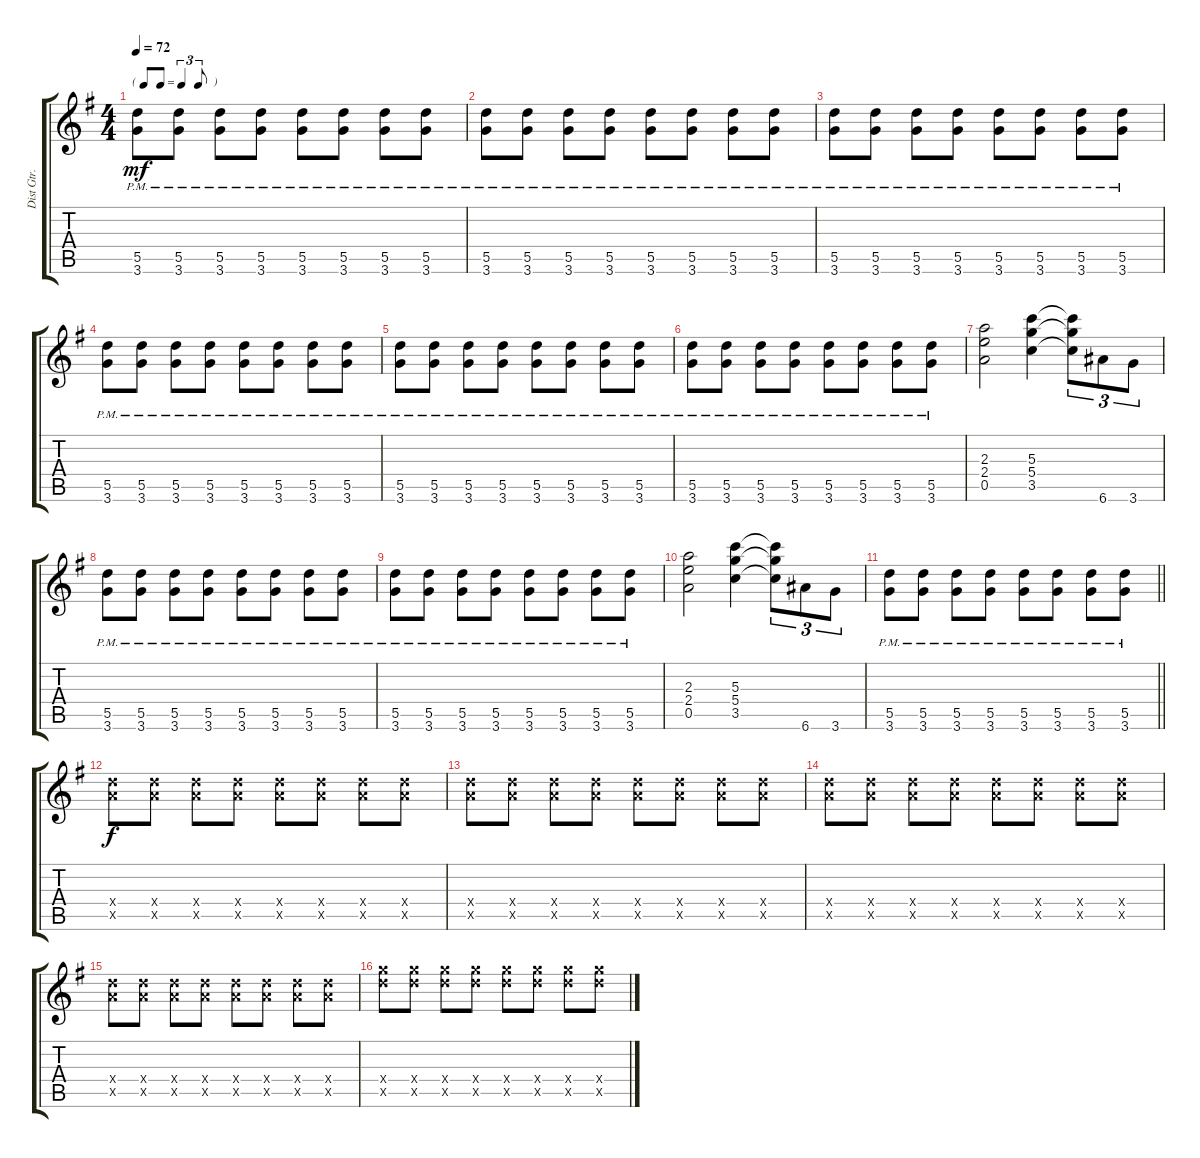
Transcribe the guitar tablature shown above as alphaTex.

\track ("Dist Gtr." "Dist Gtr.") {instrument distortionguitar}
\staff {score tabs}
\tuning (E4 B3 G4 D4 A3 E3) {hide}
\ts (4 4)
\tf triplet8th
\tempo 72
\clef g2
\ks g
(5.5{pm} 3.6{pm}).8{dy mf} (5.5{pm} 3.6{pm}).8 (5.5{pm} 3.6{pm}).8 (5.5{pm} 3.6{pm}).8 (5.5{pm} 3.6{pm}).8 (5.5{pm} 3.6{pm}).8 (5.5{pm} 3.6{pm}).8 (5.5{pm} 3.6{pm}).8 |
(5.5{pm} 3.6{pm}).8 (5.5{pm} 3.6{pm}).8 (5.5{pm} 3.6{pm}).8 (5.5{pm} 3.6{pm}).8 (5.5{pm} 3.6{pm}).8 (5.5{pm} 3.6{pm}).8 (5.5{pm} 3.6{pm}).8 (5.5{pm} 3.6{pm}).8 |
(5.5{pm} 3.6{pm}).8 (5.5{pm} 3.6{pm}).8 (5.5{pm} 3.6{pm}).8 (5.5{pm} 3.6{pm}).8 (5.5{pm} 3.6{pm}).8 (5.5{pm} 3.6{pm}).8 (5.5{pm} 3.6{pm}).8 (5.5{pm} 3.6{pm}).8 |
(5.5{pm} 3.6{pm}).8 (5.5{pm} 3.6{pm}).8 (5.5{pm} 3.6{pm}).8 (5.5{pm} 3.6{pm}).8 (5.5{pm} 3.6{pm}).8 (5.5{pm} 3.6{pm}).8 (5.5{pm} 3.6{pm}).8 (5.5{pm} 3.6{pm}).8 |
(5.5{pm} 3.6{pm}).8 (5.5{pm} 3.6{pm}).8 (5.5{pm} 3.6{pm}).8 (5.5{pm} 3.6{pm}).8 (5.5{pm} 3.6{pm}).8 (5.5{pm} 3.6{pm}).8 (5.5{pm} 3.6{pm}).8 (5.5{pm} 3.6{pm}).8 |
(5.5{pm} 3.6{pm}).8 (5.5{pm} 3.6{pm}).8 (5.5{pm} 3.6{pm}).8 (5.5{pm} 3.6{pm}).8 (5.5{pm} 3.6{pm}).8 (5.5{pm} 3.6{pm}).8 (5.5{pm} 3.6{pm}).8 (5.5{pm} 3.6{pm}).8 |
(2.3 2.4 0.5).2 (5.3 5.4 3.5).4 (5.3{t} 5.4{t} 3.5{t}).8{tu (3 2)} 6.6.8{tu (3 2)} 3.6.8{tu (3 2)} |
(5.5{pm} 3.6{pm}).8 (5.5{pm} 3.6{pm}).8 (5.5{pm} 3.6{pm}).8 (5.5{pm} 3.6{pm}).8 (5.5{pm} 3.6{pm}).8 (5.5{pm} 3.6{pm}).8 (5.5{pm} 3.6{pm}).8 (5.5{pm} 3.6{pm}).8 |
(5.5{pm} 3.6{pm}).8 (5.5{pm} 3.6{pm}).8 (5.5{pm} 3.6{pm}).8 (5.5{pm} 3.6{pm}).8 (5.5{pm} 3.6{pm}).8 (5.5{pm} 3.6{pm}).8 (5.5{pm} 3.6{pm}).8 (5.5{pm} 3.6{pm}).8 |
(2.3 2.4 0.5).2 (5.3 5.4 3.5).4 (5.3{t} 5.4{t} 3.5{t}).8{tu (3 2)} 6.6.8{tu (3 2)} 3.6.8{tu (3 2)} |
\barLineRight lightlight
(5.5{pm} 3.6{pm}).8 (5.5{pm} 3.6{pm}).8 (5.5{pm} 3.6{pm}).8 (5.5{pm} 3.6{pm}).8 (5.5{pm} 3.6{pm}).8 (5.5{pm} 3.6{pm}).8 (5.5{pm} 3.6{pm}).8 (5.5{pm} 3.6{pm}).8 |
(0.4{x} 0.5{x}).8{dy f} (0.4{x} 0.5{x}).8 (0.4{x} 0.5{x}).8 (0.4{x} 0.5{x}).8 (0.4{x} 0.5{x}).8 (0.4{x} 0.5{x}).8 (0.4{x} 0.5{x}).8 (0.4{x} 0.5{x}).8 |
(0.4{x} 0.5{x}).8 (0.4{x} 0.5{x}).8 (0.4{x} 0.5{x}).8 (0.4{x} 0.5{x}).8 (0.4{x} 0.5{x}).8 (0.4{x} 0.5{x}).8 (0.4{x} 0.5{x}).8 (0.4{x} 0.5{x}).8 |
(0.4{x} 0.5{x}).8 (0.4{x} 0.5{x}).8 (0.4{x} 0.5{x}).8 (0.4{x} 0.5{x}).8 (0.4{x} 0.5{x}).8 (0.4{x} 0.5{x}).8 (0.4{x} 0.5{x}).8 (0.4{x} 0.5{x}).8 |
(0.4{x} 0.5{x}).8 (0.4{x} 0.5{x}).8 (0.4{x} 0.5{x}).8 (0.4{x} 0.5{x}).8 (0.4{x} 0.5{x}).8 (0.4{x} 0.5{x}).8 (0.4{x} 0.5{x}).8 (0.4{x} 0.5{x}).8 |
(5.4{x} 5.5{x}).8 (5.4{x} 5.5{x}).8 (5.4{x} 5.5{x}).8 (5.4{x} 5.5{x}).8 (5.4{x} 5.5{x}).8 (5.4{x} 5.5{x}).8 (5.4{x} 5.5{x}).8 (5.4{x} 5.5{x}).8
